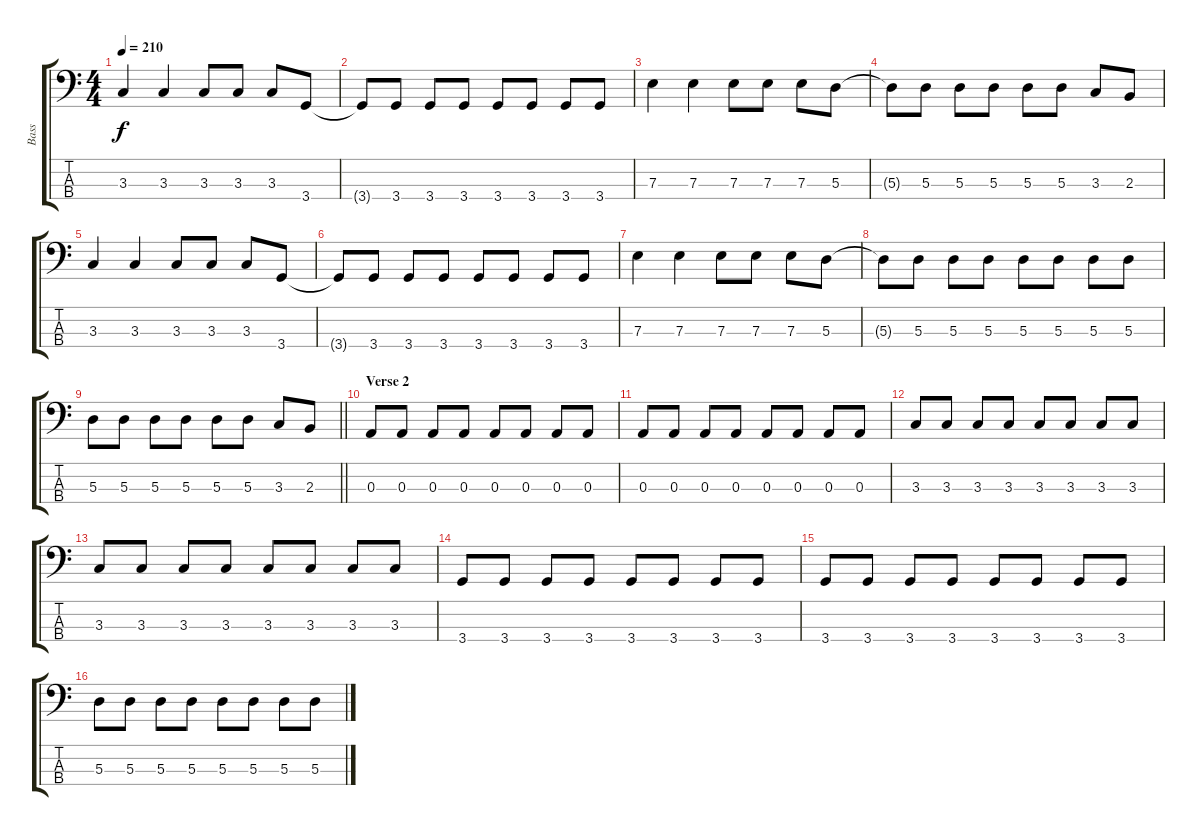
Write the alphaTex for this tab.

\track ("Bass" "Bass") {instrument electricbassfinger}
\staff {score tabs}
\tuning (G2 D2 A1 E1) {hide}
\ts (4 4)
\tempo 210
\clef f4
\ks c
3.3.4{dy f} 3.3.4 3.3.8 3.3.8 3.3.8 3.4.8 |
3.4{t}.8 3.4.8 3.4.8 3.4.8 3.4.8 3.4.8 3.4.8 3.4.8 |
7.3.4 7.3.4 7.3.8 7.3.8 7.3.8 5.3.8 |
5.3{t}.8 5.3.8 5.3.8 5.3.8 5.3.8 5.3.8 3.3.8 2.3.8 |
3.3.4 3.3.4 3.3.8 3.3.8 3.3.8 3.4.8 |
3.4{t}.8 3.4.8 3.4.8 3.4.8 3.4.8 3.4.8 3.4.8 3.4.8 |
7.3.4 7.3.4 7.3.8 7.3.8 7.3.8 5.3.8 |
5.3{t}.8 5.3.8 5.3.8 5.3.8 5.3.8 5.3.8 5.3.8 5.3.8 |
\barLineRight lightlight
5.3.8 5.3.8 5.3.8 5.3.8 5.3.8 5.3.8 3.3.8 2.3.8 |
\section ("" "Verse 2")
0.3.8 0.3.8 0.3.8 0.3.8 0.3.8 0.3.8 0.3.8 0.3.8 |
0.3.8 0.3.8 0.3.8 0.3.8 0.3.8 0.3.8 0.3.8 0.3.8 |
3.3.8 3.3.8 3.3.8 3.3.8 3.3.8 3.3.8 3.3.8 3.3.8 |
3.3.8 3.3.8 3.3.8 3.3.8 3.3.8 3.3.8 3.3.8 3.3.8 |
3.4.8 3.4.8 3.4.8 3.4.8 3.4.8 3.4.8 3.4.8 3.4.8 |
3.4.8 3.4.8 3.4.8 3.4.8 3.4.8 3.4.8 3.4.8 3.4.8 |
5.3.8 5.3.8 5.3.8 5.3.8 5.3.8 5.3.8 5.3.8 5.3.8
